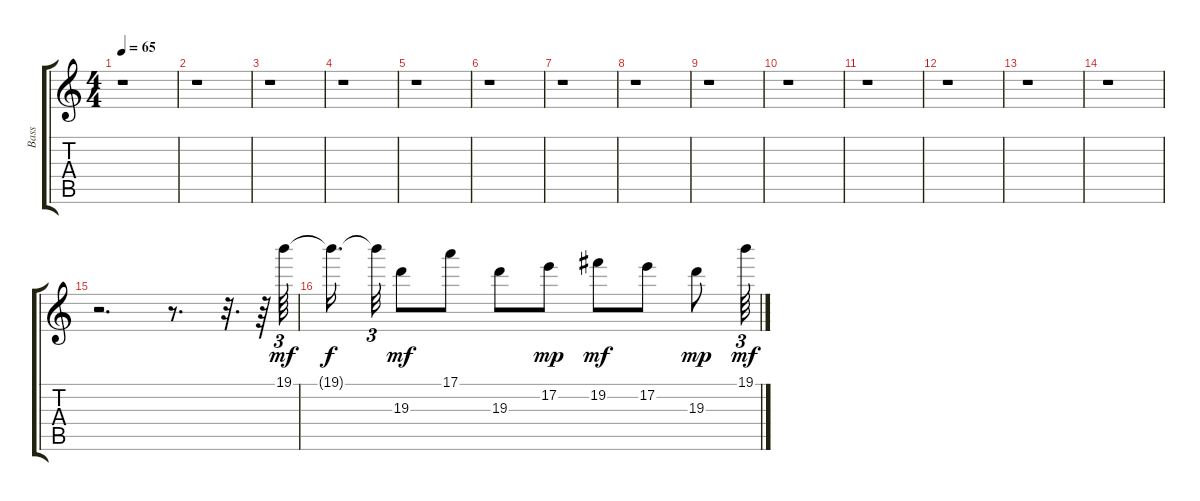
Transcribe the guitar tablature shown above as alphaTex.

\track ("Bass" "Bass") {instrument synthbass2}
\staff {score tabs}
\tuning (E4 B3 G3 D3 A2 E2) {hide}
\ts (4 4)
\tempo 65
\clef g2
\ks c
r.1{dy f} |
r.1 |
r.1 |
r.1 |
r.1 |
r.1 |
r.1 |
r.1 |
r.1 |
r.1 |
r.1 |
r.1 |
r.1 |
r.1 |
r.2{d} r.8{d} r.32{d} r.64 19.1.64{tu (3 2) dy mf} |
19.1{t}.16{d dy f beam splitsecondary} 19.1{t}.32{tu (3 2)} 19.3.8{dy mf} 17.1.8 19.3.8 17.2.8{dy mp} 19.2.8{dy mf} 17.2.8 19.3.8{dy mp} 19.1.64{tu (3 2) dy mf}
